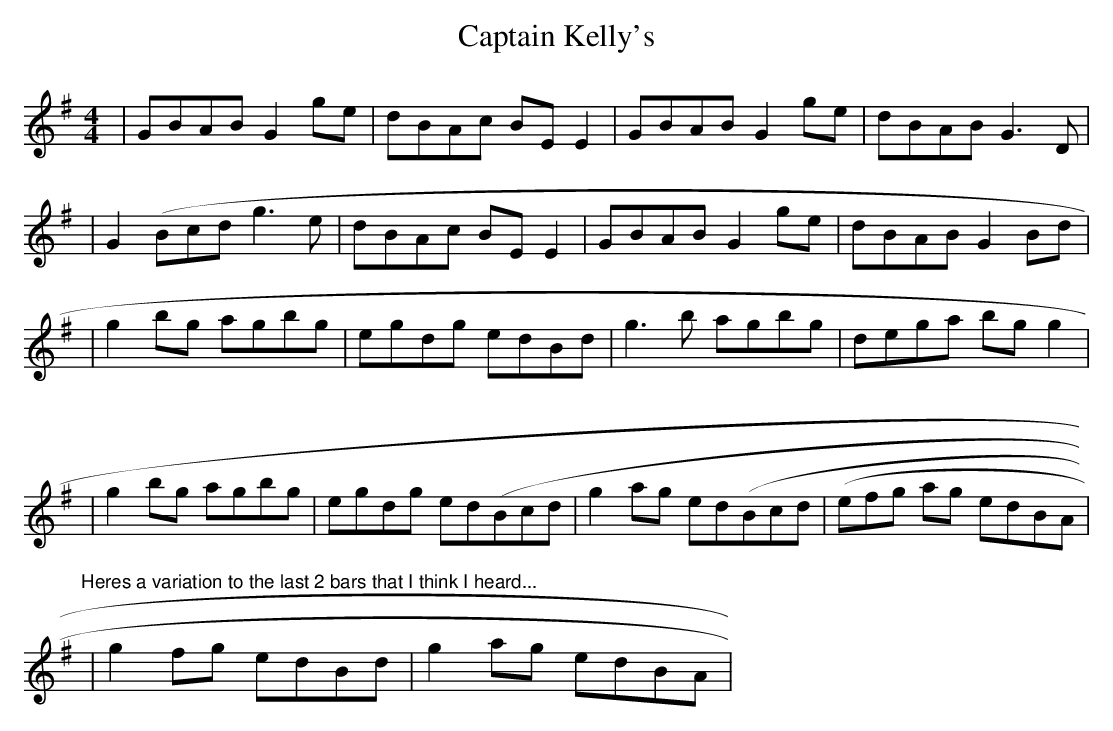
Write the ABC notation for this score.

X:1
T:Captain Kelly's
M:4/4
L:1/8
K:G
|GBAB G2ge|dBAc BEE2|GBAB G2ge|dBAB G3D|
|G2(Bcd g3e|dBAc BEE2|GBAB G2ge|dBAB G2Bd|
|g2bg agbg|egdg edBd|g3b agbg|dega bgg2|
|g2bg agbg|egdg ed(Bcd|g2ag ed(Bcd|(efg ag edBA|
"Heres a variation to the last 2 bars that I think I heard..."
|g2fg edBd|g2ag edBA|
